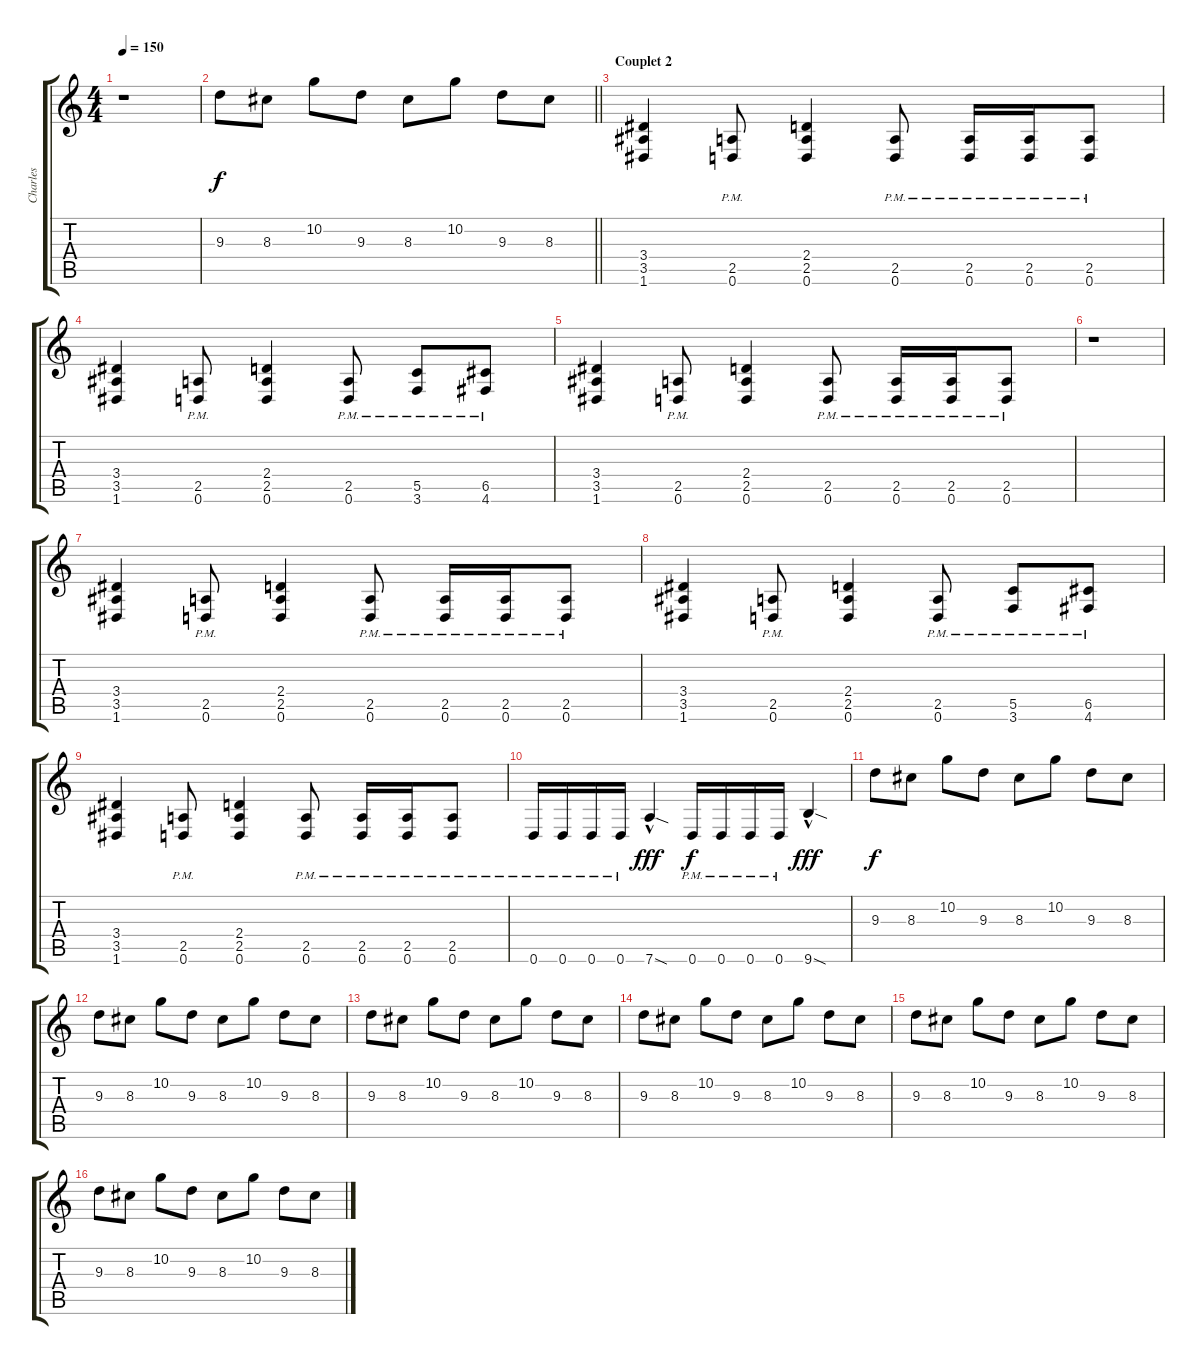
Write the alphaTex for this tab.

\track ("Charles" "Charles") {instrument distortionguitar}
\staff {score tabs}
\tuning (D4 A3 F3 C3 G2 D2) {hide}
\ts (4 4)
\tempo 150
\clef g2
\ks c
r.1{dy f} |
\barLineRight lightlight
9.3.8 8.3.8 10.2.8 9.3.8 8.3.8 10.2.8 9.3.8 8.3.8 |
\section ("" "Couplet 2")
(3.4 3.5 1.6).4 (2.5{pm} 0.6{pm}).8 (2.4 2.5 0.6).4 (2.5{pm} 0.6{pm}).8 (2.5{pm} 0.6{pm}).16 (2.5{pm} 0.6{pm}).16 (2.5{pm} 0.6{pm}).8 |
(3.4 3.5 1.6).4 (2.5{pm} 0.6{pm}).8 (2.4 2.5 0.6).4 (2.5{pm} 0.6{pm}).8 (5.5{pm} 3.6{pm}).8 (6.5{pm} 4.6{pm}).8 |
(3.4 3.5 1.6).4 (2.5{pm} 0.6{pm}).8 (2.4 2.5 0.6).4 (2.5{pm} 0.6{pm}).8 (2.5{pm} 0.6{pm}).16 (2.5{pm} 0.6{pm}).16 (2.5{pm} 0.6{pm}).8 |
r.1 |
(3.4 3.5 1.6).4 (2.5{pm} 0.6{pm}).8 (2.4 2.5 0.6).4 (2.5{pm} 0.6{pm}).8 (2.5{pm} 0.6{pm}).16 (2.5{pm} 0.6{pm}).16 (2.5{pm} 0.6{pm}).8 |
(3.4 3.5 1.6).4 (2.5{pm} 0.6{pm}).8 (2.4 2.5 0.6).4 (2.5{pm} 0.6{pm}).8 (5.5{pm} 3.6{pm}).8 (6.5{pm} 4.6{pm}).8 |
(3.4 3.5 1.6).4 (2.5{pm} 0.6{pm}).8 (2.4 2.5 0.6).4 (2.5{pm} 0.6{pm}).8 (2.5{pm} 0.6{pm}).16 (2.5{pm} 0.6{pm}).16 (2.5{pm} 0.6{pm}).8 |
0.6{pm}.16 0.6{pm}.16 0.6{pm}.16 0.6{pm}.16 7.6{sod hac}.4{dy fff} 0.6{pm}.16{dy f} 0.6{pm}.16 0.6{pm}.16 0.6{pm}.16 9.6{sod hac}.4{dy fff} |
9.3.8{dy f volume 7} 8.3.8 10.2.8 9.3.8 8.3.8 10.2.8 9.3.8 8.3.8 |
9.3.8 8.3.8 10.2.8 9.3.8 8.3.8 10.2.8 9.3.8 8.3.8 |
9.3.8 8.3.8 10.2.8 9.3.8 8.3.8 10.2.8 9.3.8 8.3.8 |
9.3.8 8.3.8 10.2.8 9.3.8 8.3.8 10.2.8 9.3.8 8.3.8 |
9.3.8 8.3.8 10.2.8 9.3.8 8.3.8 10.2.8 9.3.8 8.3.8 |
9.3.8 8.3.8 10.2.8 9.3.8 8.3.8 10.2.8 9.3.8 8.3.8
